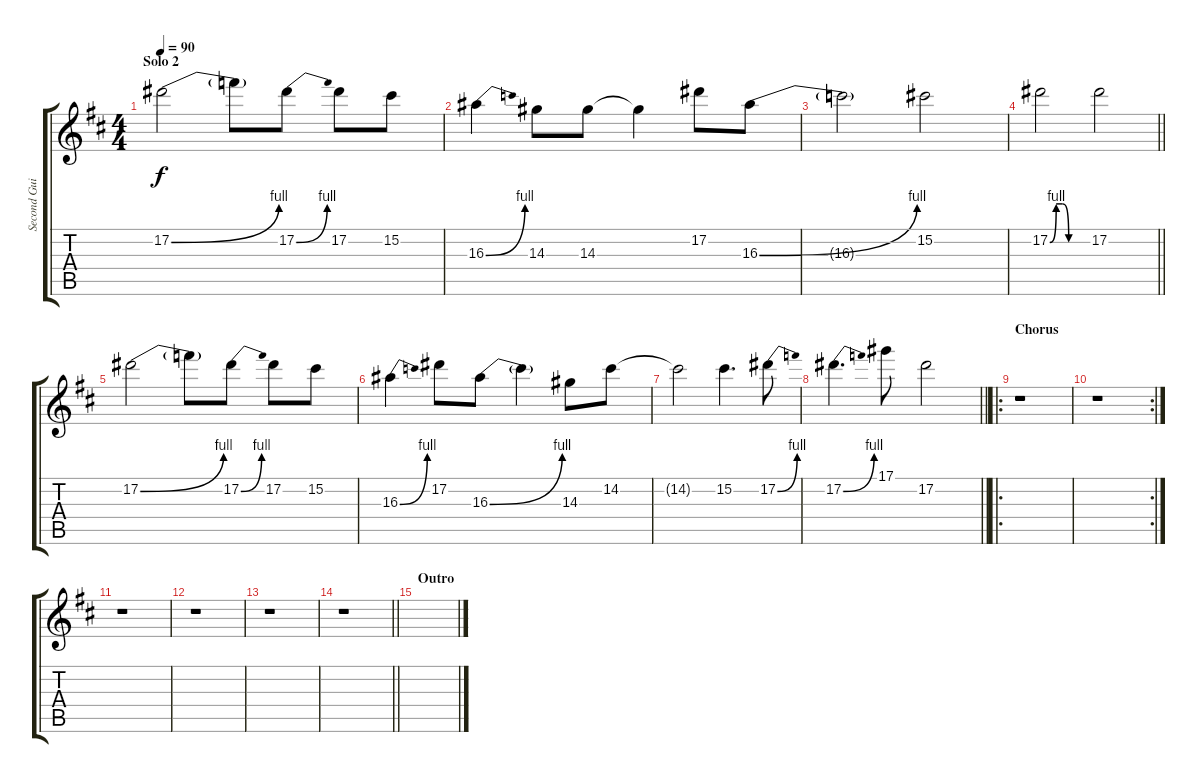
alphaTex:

\track ("Second Guitar" "Second Gui") {instrument electricguitarclean}
\staff {score tabs}
\tuning (Eb4 Bb3 Gb3 Db3 Ab2 Eb2) {hide}
\ts (4 4)
\section ("" "Solo 2")
\tempo 90
\clef g2
\ks d
17.2{be (bend 0 0 60 4)}.2{dy f} 17.2{t}.8 17.2{be (bend 0 0 60 4)}.8 17.2.8 15.2.8 |
16.3{be (bend 0 0 60 4)}.4 14.3.8 14.3.8 14.3{t}.4 17.2.8 16.3{be (bend 0 0 60 4)}.8 |
16.3{t}.2 15.2.2 |
\barLineRight lightlight
17.2{be (custom 0 0 10 4 20 4 30 0 60 0)}.2 17.2.2 |
17.2{be (bend 0 0 60 4)}.2 17.2{t}.8 17.2{be (bend 0 0 60 4)}.8 17.2.8 15.2.8 |
16.3{be (bend 0 0 60 4)}.4 17.2.8 16.3{be (bend 0 0 60 4)}.8 16.3{t}.4 14.3.8 14.2.8 |
14.2{t}.2 15.2.4{d} 17.2{be (bend 0 0 60 4)}.8 |
\barLineRight lightlight
17.2{be (bend 0 0 60 4)}.4{d} 17.1.8 17.2.2 |
\ro
\section ("" "Chorus")
r.1 |
\rc 2
r.1 |
r.1 |
r.1 |
r.1 |
\barLineRight lightlight
r.1 |
\section ("" "Outro")
